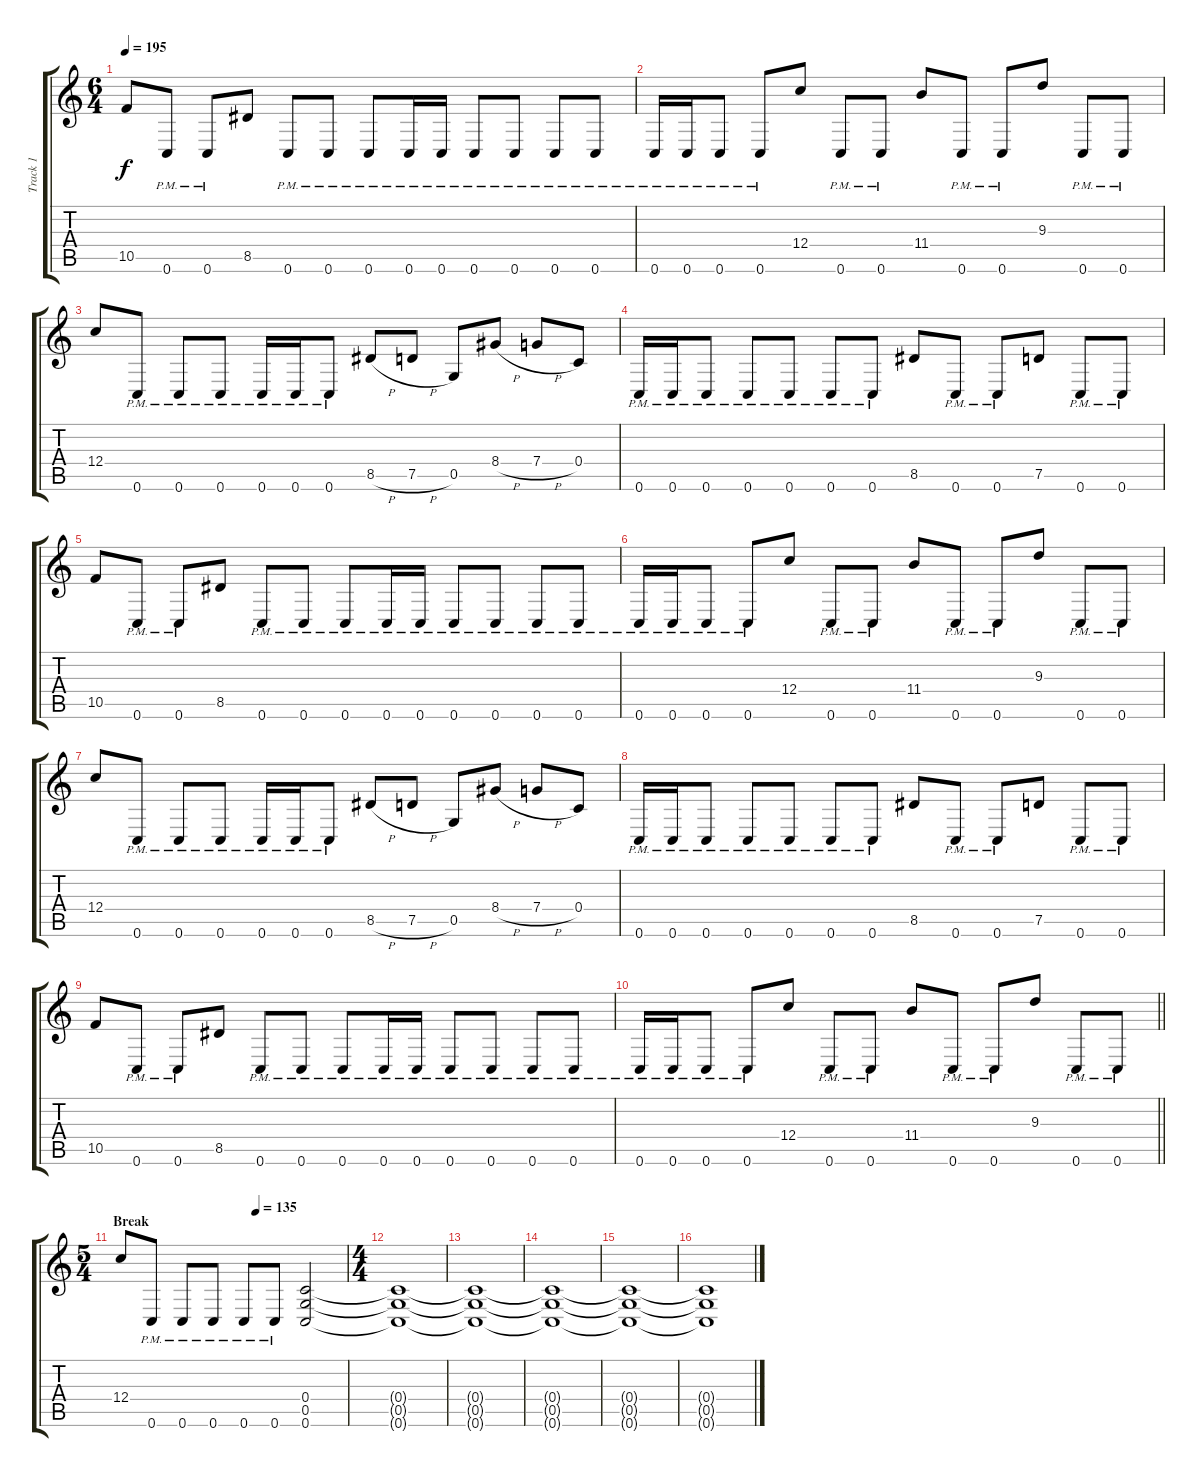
\track ("Track 1" "Track 1") {instrument distortionguitar}
\staff {score tabs}
\tuning (D4 A3 F3 C3 G2 C2) {hide}
\ts (6 4)
\tempo 195
\clef g2
\ks c
10.5.8{dy f} 0.6{pm}.8 0.6{pm}.8 8.5.8 0.6{pm}.8 0.6{pm}.8 0.6{pm}.8 0.6{pm}.16 0.6{pm}.16 0.6{pm}.8 0.6{pm}.8 0.6{pm}.8 0.6{pm}.8 |
0.6{pm}.16 0.6{pm}.16 0.6{pm}.8 0.6{pm}.8 12.4.8 0.6{pm}.8 0.6{pm}.8 11.4.8 0.6{pm}.8 0.6{pm}.8 9.3.8 0.6{pm}.8 0.6{pm}.8 |
12.4.8 0.6{pm}.8 0.6{pm}.8 0.6{pm}.8 0.6{pm}.16 0.6{pm}.16 0.6{pm}.8 8.5{h}.8 7.5{h}.8 0.5.8 8.4{h}.8 7.4{h}.8 0.4.8 |
0.6{pm}.16 0.6{pm}.16 0.6{pm}.8 0.6{pm}.8 0.6{pm}.8 0.6{pm}.8 0.6{pm}.8 8.5.8 0.6{pm}.8 0.6{pm}.8 7.5.8 0.6{pm}.8 0.6{pm}.8 |
10.5.8 0.6{pm}.8 0.6{pm}.8 8.5.8 0.6{pm}.8 0.6{pm}.8 0.6{pm}.8 0.6{pm}.16 0.6{pm}.16 0.6{pm}.8 0.6{pm}.8 0.6{pm}.8 0.6{pm}.8 |
0.6{pm}.16 0.6{pm}.16 0.6{pm}.8 0.6{pm}.8 12.4.8 0.6{pm}.8 0.6{pm}.8 11.4.8 0.6{pm}.8 0.6{pm}.8 9.3.8 0.6{pm}.8 0.6{pm}.8 |
12.4.8 0.6{pm}.8 0.6{pm}.8 0.6{pm}.8 0.6{pm}.16 0.6{pm}.16 0.6{pm}.8 8.5{h}.8 7.5{h}.8 0.5.8 8.4{h}.8 7.4{h}.8 0.4.8 |
0.6{pm}.16 0.6{pm}.16 0.6{pm}.8 0.6{pm}.8 0.6{pm}.8 0.6{pm}.8 0.6{pm}.8 8.5.8 0.6{pm}.8 0.6{pm}.8 7.5.8 0.6{pm}.8 0.6{pm}.8 |
10.5.8 0.6{pm}.8 0.6{pm}.8 8.5.8 0.6{pm}.8 0.6{pm}.8 0.6{pm}.8 0.6{pm}.16 0.6{pm}.16 0.6{pm}.8 0.6{pm}.8 0.6{pm}.8 0.6{pm}.8 |
\barLineRight lightlight
0.6{pm}.16 0.6{pm}.16 0.6{pm}.8 0.6{pm}.8 12.4.8 0.6{pm}.8 0.6{pm}.8 11.4.8 0.6{pm}.8 0.6{pm}.8 9.3.8 0.6{pm}.8 0.6{pm}.8 |
\ts (5 4)
\section ("" "Break")
\tempo (135 0.6)
12.4.8 0.6{pm}.8 0.6{pm}.8 0.6{pm}.8 0.6{pm}.8 0.6{pm}.8 (0.4 0.5 0.6).2 |
\ts (4 4)
(0.4{t} 0.5{t} 0.6{t}).1 |
(0.4{t} 0.5{t} 0.6{t}).1 |
(0.4{t} 0.5{t} 0.6{t}).1 |
(0.4{t} 0.5{t} 0.6{t}).1 |
(0.4{t} 0.5{t} 0.6{t}).1
